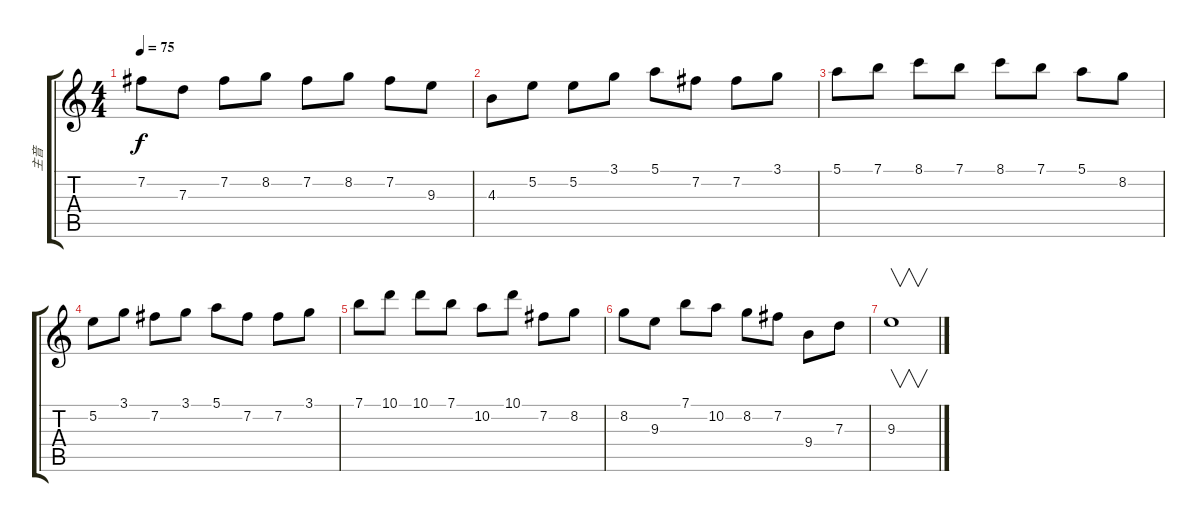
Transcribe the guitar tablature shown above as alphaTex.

\track ("主音" "主音") {instrument overdrivenguitar}
\staff {score tabs}
\tuning (E4 B3 G3 D3 A2 E2) {hide}
\ts (4 4)
\tempo 75
\clef g2
\ks c
7.2.8{dy f} 7.3.8 7.2.8 8.2.8 7.2.8 8.2.8 7.2.8 9.3.8 |
4.3.8 5.2.8 5.2.8 3.1.8 5.1.8 7.2.8 7.2.8 3.1.8 |
5.1.8 7.1.8 8.1.8 7.1.8 8.1.8 7.1.8 5.1.8 8.2.8 |
5.2.8 3.1.8 7.2.8 3.1.8 5.1.8 7.2.8 7.2.8 3.1.8 |
7.1.8 10.1.8 10.1.8 7.1.8 10.2.8 10.1.8 7.2.8 8.2.8 |
8.2.8 9.3.8 7.1.8 10.2.8 8.2.8 7.2.8 9.4.8 7.3.8 |
9.3.1{v}
